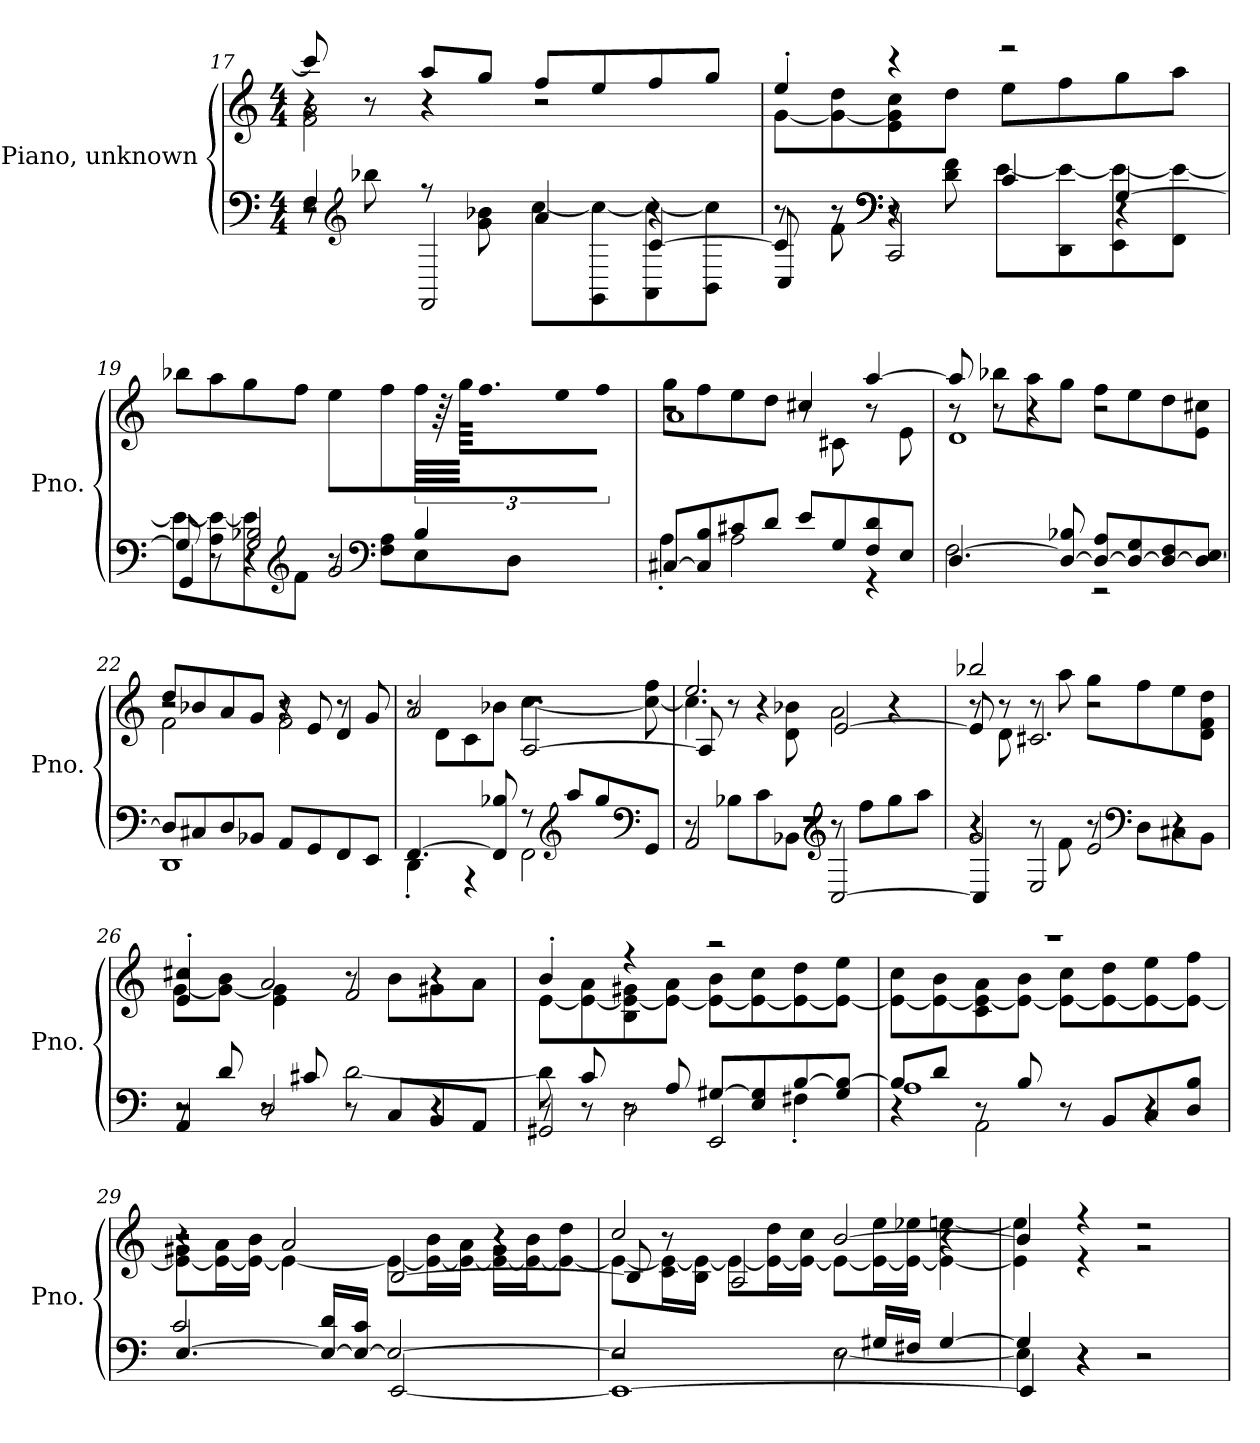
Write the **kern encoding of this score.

**kern	**kern
*part1	*part1
*staff2	*staff1
*I"Piano, unknown	*
*I'Pno.	*
*clefF4	*clefG2
*k[]	*k[]
*M4/4	*M4/4
=17	=17
*^	*^
*	*^	*	*^
2r	8r	4F/	8ccc/]	2f\ 2a\	4r
*clefG2	*	*	*	*	*
.	8bb-X\	.	8r	.	.
.	8r	2FF/	4r	.	8aa/L
.	8g\ 8b-X\	.	.	.	8gg/J
4a/	[8cc\L	.	2r	2r	8ff/L
.	8GG\ 8cc\_	.	.	.	8ee/
[4c/	8AA\ 8cc\_	4r	.	.	8ff/
.	8BB\ 8cc\]J	.	.	.	8gg/J
*	*	*	*	*v	*v
=18	=18	=18	=18	=18
8c/]	8r	4C/	4ee'/	[8g\L
8r	8f\	.	.	8g\_ 8dd\
*clefF4	*	*	*	*
4r	8r	2CC/	4r	8e\ 8g\] 8cc\
.	8d\ 8f\	.	.	8dd\J
4c/	[8e\L	.	2r	8ee\L
.	8DD\ 8e\_	.	.	8ff\
[4G/	8EE\ 8e\_	4r	.	8gg\
.	8FF\ 8e\_J	.	.	8aa\J
*	*	*	*v	*v
!!LO:PB:g=z
=19	=19	=19	=19
8G/]	8e\L_	4GG/	8bb-X\L
8r	8A\ 8e\_	.	8aa\
4r	8e\]	2G/ 2B-X/	8gg\
*clefG2	*	*	*
.	8f\J	.	8ff\J
2g/	8r	.	8ee\L
*clefF4	*	*	*
.	8F\ 8A\L	.	8ff\
.	8E\	4B-/	96ff\Jkkk
.	.	.	96r
.	.	.	96gg\KKLL
.	.	.	16.ff\
.	8D\J	.	16ee\
.	.	.	16ff\JJ
*	*v	*v	*
=20	=20	=20
*	*	*^
*	*	*	*^
[8C#X/L	4A'\	2r	8gg\L	1a
8C#/] 8B/	.	.	8ff\	.
8c#X/	2A\	.	8ee\	.
8d/J	.	.	8dd\J	.
8e/L	.	4cc#X/	8r	.
8G/	.	.	8c#X\	.
8F/ 8d/	4r	[4aa/	8r	.
8E/J	.	.	8e\	.
!!LO:LB:g=z	!!	!!
=21	=21	=21	=21	=21
[4.D/	2F\	8aa/]	8r	1d
.	.	8r	8bb-X\L	.
.	.	4r	8aa\	.
8D/_ 8B-X/	.	.	8gg\J	.
8D/_ 8A/L	2r	2r	8ff\L	.
8D/_ 8G/	.	.	8ee\	.
8D/_ 8F/	.	.	8dd\	.
8D/_ 8E/J	.	.	8e\ 8cc#X\J	.
=22	=22	=22	=22	=22
8D/L]	1DD	8dd/L	2f\	2r
8C#X/	.	8b-X/	.	.
8D/	.	8a/	.	.
8BB-X/J	.	8g/J	.	.
8AA/L	.	8r	2f\	4r
8GG/	.	8e/	.	.
8FF/	.	8r	.	4d/
8EE/J	.	8g/	.	.
=23	=23	=23	=23	=23
[4.FF/	4DD'\	1r	8r	2a/
.	.	.	8d\L	.
.	4r	.	8c\	.
8FF/] 8B-X/	.	.	8b-X\J	.
8r	2FF\	.	[4.cc\	[2A/
*clefG2	*	*	*	*
8aa/L	.	.	.	.
8gg/	.	.	.	.
*clefF4	*	*	*	*
8GG/J	.	.	8cc\_ 8ff\	.
!!LO:LB:g=z	!!	!!
=24	=24	=24	=24	=24
*	*^	*	*	*
1r	8r	2AA/	2.ee/	4.cc\]	8A/]
.	8B-X\L	.	.	.	8r
.	8c\	.	.	.	4r
.	8BB-X\J	.	.	8d\ 8b-X\	.
*clefG2	*	*	*	*	*
.	8r	[2C/	.	2a\	[2e/
.	8ff\L	.	.	.	.
.	8gg\	.	4r	.	.
.	8aa\J	.	.	.	.
=25	=25	=25	=25	=25	=25
2g/	4r	4C/]	2bb-X/	8r	8e/]
.	.	.	.	8d\	8r
.	8r	2E/	.	8r	2.c#X/
.	8f\	.	.	8aa\	.
2e/	8r	.	2r	8gg\L	.
*clefF4	*	*	*	*	*
.	8D\L	.	.	8ff\	.
.	8C#X\	4r	.	8ee\	.
.	8BB\J	.	.	8d\ 8f\ 8dd\J	.
=26	=26	=26	=26	=26	=26
8r	2r	4AA/	4e/' 4cc#X/'	[8g\L	2r
8d/	.	.	.	8g\_ 8b\J	.
8r	.	2D/	2a/	4e\ 4g\]	.
8c#X/	.	.	.	.	.
8r	[2d\	.	.	8r	2f/
8C/L	.	.	.	8b\L	.
8BB/	.	4r	4r	8g#X\	.
8AA/J	.	.	.	8a\J	.
*	*	*	*	*v	*v
!!LO:LB:g=z
=27	=27	=27	=27	=27
8r	8d\]	2GG#X/	4b'/	[8e\L
8c/	8r	.	.	8e\_ 8a\
8r	2D\	.	4r	8B\ 8e\_ 8g#X\
8A/	.	.	.	8e\_ 8a\J
[8G#X/L	.	2EE/	2r	8e\_ 8b\L
8E/ 8G#/]	.	.	.	8e\_ 8cc\
[8B/	4F#X'\	.	.	8e\_ 8dd\
8G#/ 8B/_J	.	.	.	8e\_ 8ee\J
=28	=28	=28	=28	=28
8B/L]	4r	1A	1r	8e\_ 8cc\L
8d/J	.	.	.	8e\_ 8b\
8r	2AA\	.	.	8c\ 8e\_ 8a\
8B/	.	.	.	8e\_ 8b\J
8r	.	.	.	8e\_ 8cc\L
8BB/L	.	.	.	8e\_ 8dd\
8C/	4r	.	.	8e\_ 8ee\
8D/ 8B/J	.	.	.	8e\_ 8ff\J
*	*v	*v	*	*
!!LO:LB:g=z
=29	=29	=29	=29
*	*	*	*^
[4.E/	2c/	4r	8e\_ 8g#X\L	2r
.	.	.	16e\_ 16a\L	.
.	.	.	16e\_ 16b\JJ	.
.	.	2a/	4e\_	.
16E/_ 16d/LL	.	.	.	.
16E/_ 16c/JJ	.	.	.	.
2E/_	[2EE/	.	8e\L_	[2B/
.	.	.	16e\_ 16b\L	.
.	.	.	16e\_ 16a\JJ	.
.	.	4r	16e\_ 16g#\LL	.
.	.	.	16e\_ 16b\J	.
.	.	.	8e\_ 8dd\J	.
=30	=30	=30	=30	=30
*	*^	*	*	*
2E/]	2r	1EE_	2cc/	8e\L_	8B/]
.	.	.	.	16c\ 16e\_L	8r
.	.	.	.	16B\ 16e\_JJ	.
.	.	.	.	8e\L_	2A/
.	.	.	.	16e\_ 16dd\L	.
.	.	.	.	16e\_ 16cc\JJ	.
8r	[2E\	.	[2b/	8e\L_	.
16G#X/LL	.	.	.	16e\_ 16ee\L	.
16F#X/JJ	.	.	.	16e\_ 16ee-X\JJ	.
[4G#/	.	.	.	4e\_ [4een\	4r
*	*	*	*	*v	*v
=31	=31	=31	=31	=31
4G#/]	4E\]	4EE/]	4b/]	4e\] 4ee\]
4r	4r	4r	4r	4r
2r	2r	2r	2r	2r
*v	*v	*v	*	*
*	*v	*v
=	=
*-	*-
